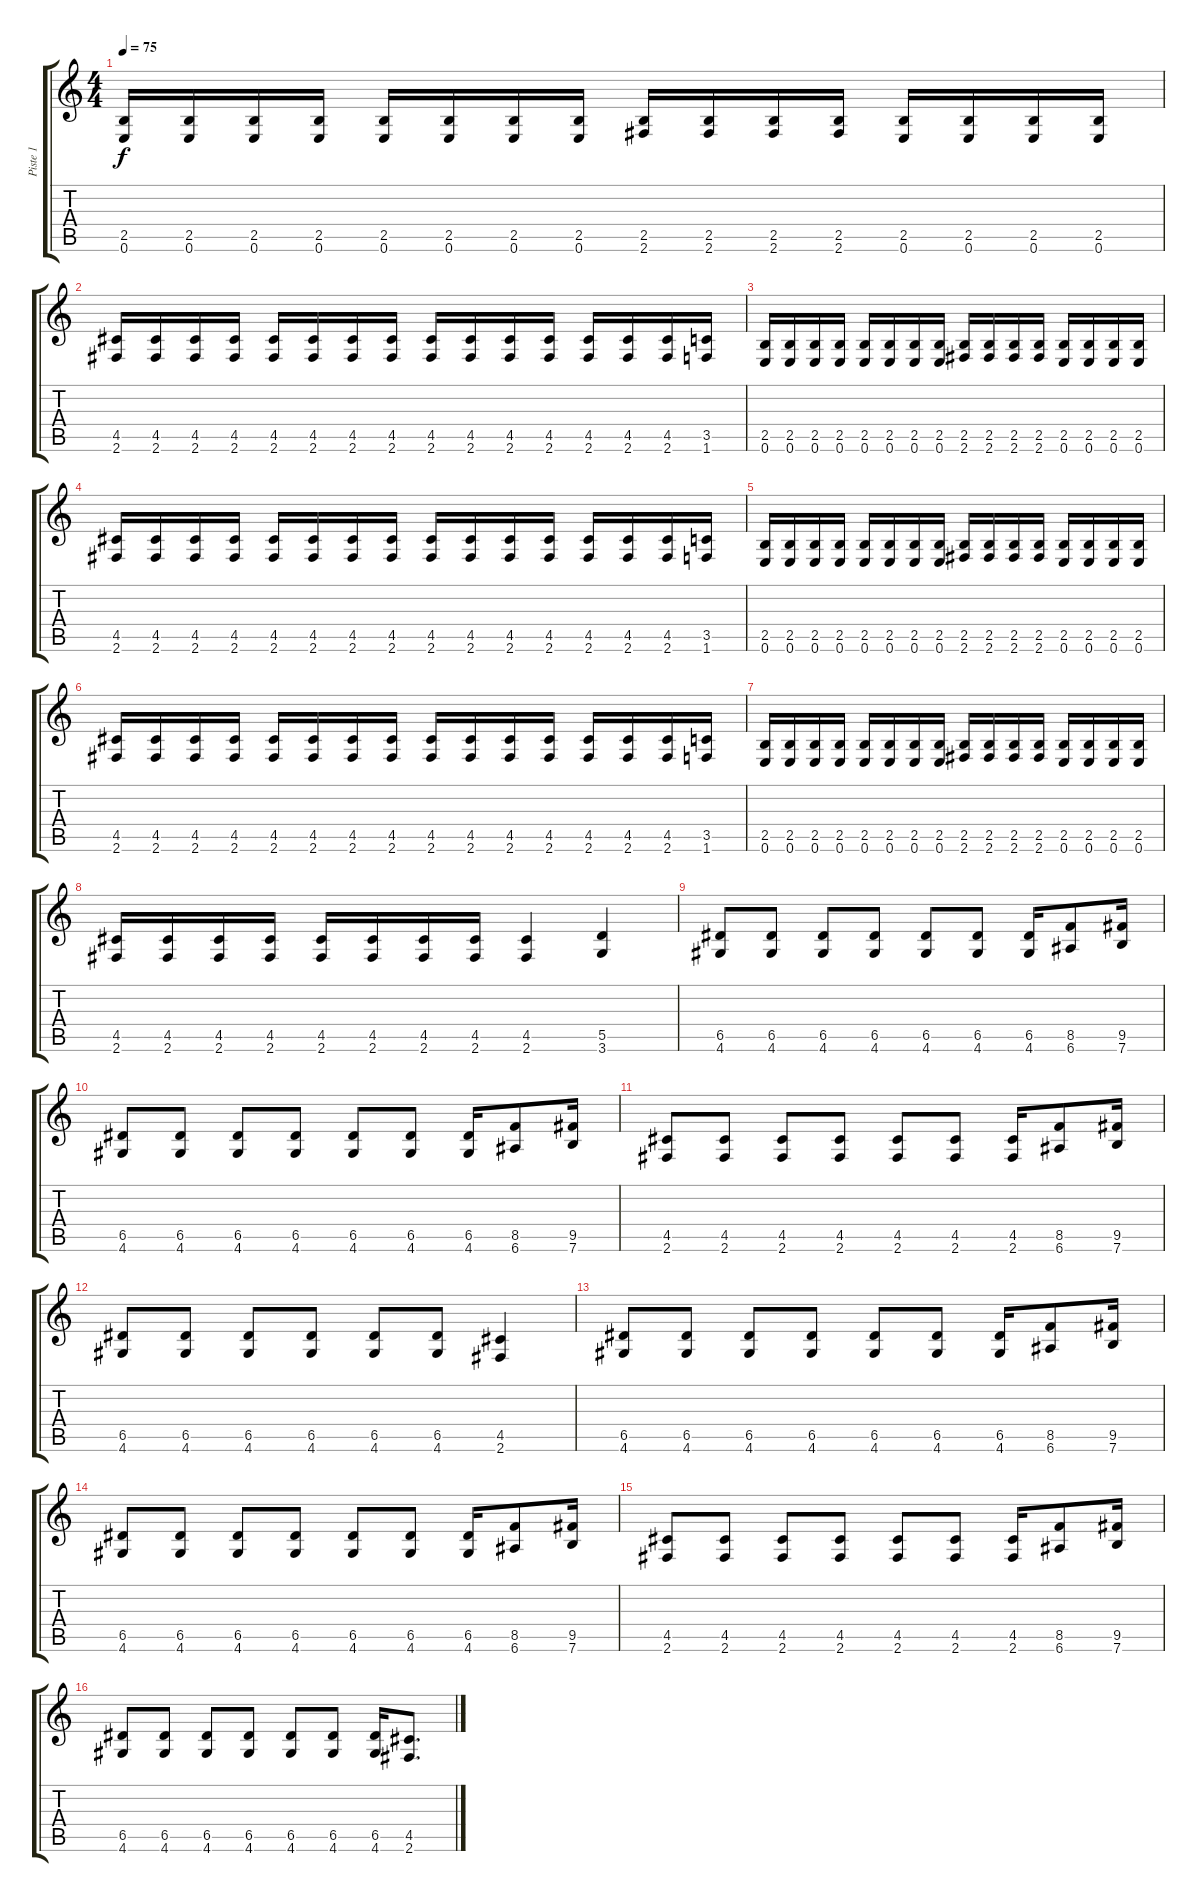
\track ("Piste 1" "Piste 1") {instrument distortionguitar}
\staff {score tabs}
\tuning (E4 B3 G3 D3 A2 E2) {hide}
\ts (4 4)
\tempo 75
\clef g2
\ks c
(2.5 0.6).16{dy f} (2.5 0.6).16 (2.5 0.6).16 (2.5 0.6).16 (2.5 0.6).16 (2.5 0.6).16 (2.5 0.6).16 (2.5 0.6).16 (2.5 2.6).16 (2.5 2.6).16 (2.5 2.6).16 (2.5 2.6).16 (2.5 0.6).16 (2.5 0.6).16 (2.5 0.6).16 (2.5 0.6).16 |
(4.5 2.6).16 (4.5 2.6).16 (4.5 2.6).16 (4.5 2.6).16 (4.5 2.6).16 (4.5 2.6).16 (4.5 2.6).16 (4.5 2.6).16 (4.5 2.6).16 (4.5 2.6).16 (4.5 2.6).16 (4.5 2.6).16 (4.5 2.6).16 (4.5 2.6).16 (4.5 2.6).16 (3.5 1.6).16 |
(2.5 0.6).16 (2.5 0.6).16 (2.5 0.6).16 (2.5 0.6).16 (2.5 0.6).16 (2.5 0.6).16 (2.5 0.6).16 (2.5 0.6).16 (2.5 2.6).16 (2.5 2.6).16 (2.5 2.6).16 (2.5 2.6).16 (2.5 0.6).16 (2.5 0.6).16 (2.5 0.6).16 (2.5 0.6).16 |
(4.5 2.6).16 (4.5 2.6).16 (4.5 2.6).16 (4.5 2.6).16 (4.5 2.6).16 (4.5 2.6).16 (4.5 2.6).16 (4.5 2.6).16 (4.5 2.6).16 (4.5 2.6).16 (4.5 2.6).16 (4.5 2.6).16 (4.5 2.6).16 (4.5 2.6).16 (4.5 2.6).16 (3.5 1.6).16 |
(2.5 0.6).16 (2.5 0.6).16 (2.5 0.6).16 (2.5 0.6).16 (2.5 0.6).16 (2.5 0.6).16 (2.5 0.6).16 (2.5 0.6).16 (2.5 2.6).16 (2.5 2.6).16 (2.5 2.6).16 (2.5 2.6).16 (2.5 0.6).16 (2.5 0.6).16 (2.5 0.6).16 (2.5 0.6).16 |
(4.5 2.6).16 (4.5 2.6).16 (4.5 2.6).16 (4.5 2.6).16 (4.5 2.6).16 (4.5 2.6).16 (4.5 2.6).16 (4.5 2.6).16 (4.5 2.6).16 (4.5 2.6).16 (4.5 2.6).16 (4.5 2.6).16 (4.5 2.6).16 (4.5 2.6).16 (4.5 2.6).16 (3.5 1.6).16 |
(2.5 0.6).16 (2.5 0.6).16 (2.5 0.6).16 (2.5 0.6).16 (2.5 0.6).16 (2.5 0.6).16 (2.5 0.6).16 (2.5 0.6).16 (2.5 2.6).16 (2.5 2.6).16 (2.5 2.6).16 (2.5 2.6).16 (2.5 0.6).16 (2.5 0.6).16 (2.5 0.6).16 (2.5 0.6).16 |
(4.5 2.6).16 (4.5 2.6).16 (4.5 2.6).16 (4.5 2.6).16 (4.5 2.6).16 (4.5 2.6).16 (4.5 2.6).16 (4.5 2.6).16 (4.5 2.6).4 (5.5 3.6).4 |
(6.5 4.6).8 (6.5 4.6).8 (6.5 4.6).8 (6.5 4.6).8 (6.5 4.6).8 (6.5 4.6).8 (6.5 4.6).16 (8.5 6.6).8 (9.5 7.6).16 |
(6.5 4.6).8 (6.5 4.6).8 (6.5 4.6).8 (6.5 4.6).8 (6.5 4.6).8 (6.5 4.6).8 (6.5 4.6).16 (8.5 6.6).8 (9.5 7.6).16 |
(4.5 2.6).8 (4.5 2.6).8 (4.5 2.6).8 (4.5 2.6).8 (4.5 2.6).8 (4.5 2.6).8 (4.5 2.6).16 (8.5 6.6).8 (9.5 7.6).16 |
(6.5 4.6).8 (6.5 4.6).8 (6.5 4.6).8 (6.5 4.6).8 (6.5 4.6).8 (6.5 4.6).8 (4.5 2.6).4 |
(6.5 4.6).8 (6.5 4.6).8 (6.5 4.6).8 (6.5 4.6).8 (6.5 4.6).8 (6.5 4.6).8 (6.5 4.6).16 (8.5 6.6).8 (9.5 7.6).16 |
(6.5 4.6).8 (6.5 4.6).8 (6.5 4.6).8 (6.5 4.6).8 (6.5 4.6).8 (6.5 4.6).8 (6.5 4.6).16 (8.5 6.6).8 (9.5 7.6).16 |
(4.5 2.6).8 (4.5 2.6).8 (4.5 2.6).8 (4.5 2.6).8 (4.5 2.6).8 (4.5 2.6).8 (4.5 2.6).16 (8.5 6.6).8 (9.5 7.6).16 |
(6.5 4.6).8 (6.5 4.6).8 (6.5 4.6).8 (6.5 4.6).8 (6.5 4.6).8 (6.5 4.6).8 (6.5 4.6).16 (4.5 2.6).8{d}
